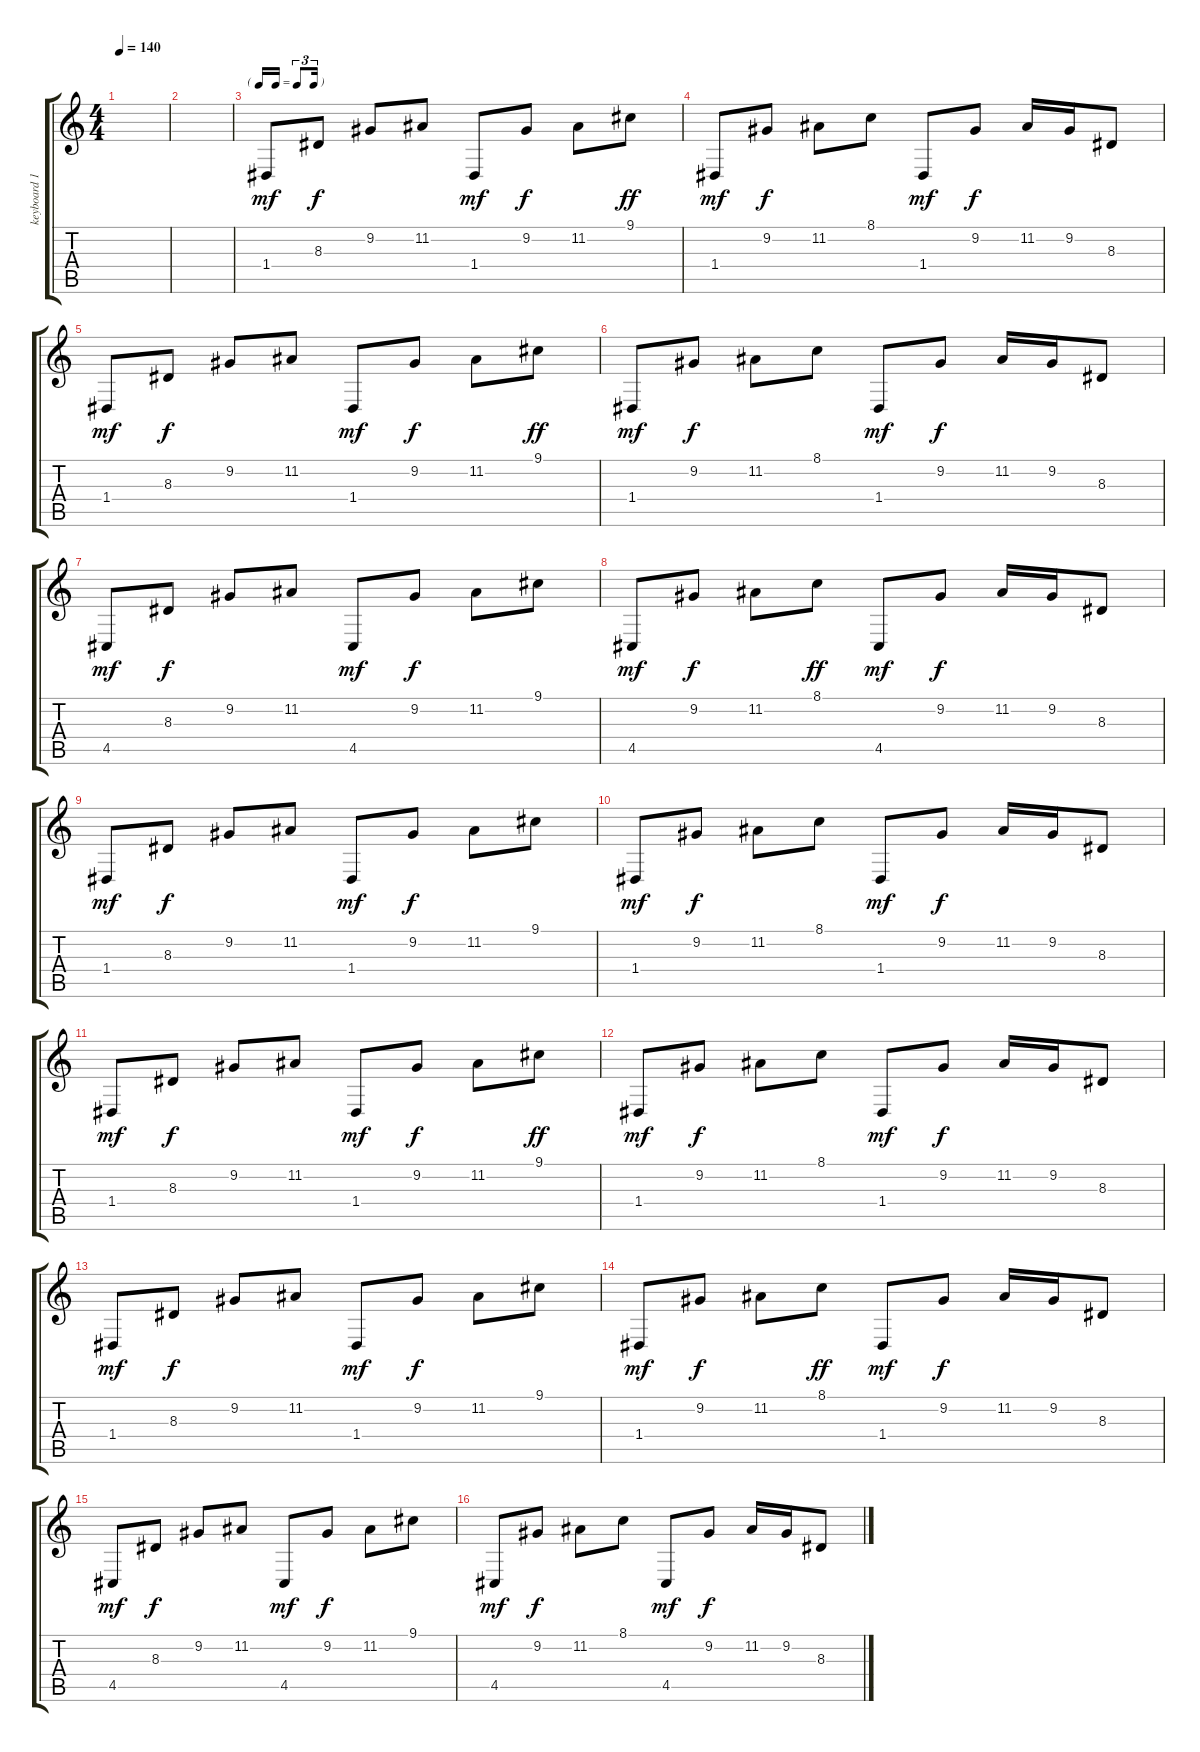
\track ("keyboard 1" "keyboard 1") {instrument fx4atmosphere}
\staff {score tabs}
\tuning (E4 B3 G3 D3 A2 D2) {hide}
\ts (4 4)
\tempo 140
\clef g2
\ks c
|
|
\tf triplet16th
1.4.8{dy mf} 8.3.8{dy f} 9.2.8 11.2.8 1.4.8{dy mf} 9.2.8{dy f} 11.2.8 9.1.8{dy ff} |
1.4.8{dy mf} 9.2.8{dy f} 11.2.8 8.1.8 1.4.8{dy mf} 9.2.8{dy f} 11.2.16 9.2.16 8.3.8 |
1.4.8{dy mf} 8.3.8{dy f} 9.2.8 11.2.8 1.4.8{dy mf} 9.2.8{dy f} 11.2.8 9.1.8{dy ff} |
1.4.8{dy mf} 9.2.8{dy f} 11.2.8 8.1.8 1.4.8{dy mf} 9.2.8{dy f} 11.2.16 9.2.16 8.3.8 |
4.5.8{dy mf} 8.3.8{dy f} 9.2.8 11.2.8 4.5.8{dy mf} 9.2.8{dy f} 11.2.8 9.1.8 |
4.5.8{dy mf} 9.2.8{dy f} 11.2.8 8.1.8{dy ff} 4.5.8{dy mf} 9.2.8{dy f} 11.2.16 9.2.16 8.3.8 |
1.4.8{dy mf} 8.3.8{dy f} 9.2.8 11.2.8 1.4.8{dy mf} 9.2.8{dy f} 11.2.8 9.1.8 |
1.4.8{dy mf} 9.2.8{dy f} 11.2.8 8.1.8 1.4.8{dy mf} 9.2.8{dy f} 11.2.16 9.2.16 8.3.8 |
1.4.8{dy mf} 8.3.8{dy f} 9.2.8 11.2.8 1.4.8{dy mf} 9.2.8{dy f} 11.2.8 9.1.8{dy ff} |
1.4.8{dy mf} 9.2.8{dy f} 11.2.8 8.1.8 1.4.8{dy mf} 9.2.8{dy f} 11.2.16 9.2.16 8.3.8 |
1.4.8{dy mf} 8.3.8{dy f} 9.2.8 11.2.8 1.4.8{dy mf} 9.2.8{dy f} 11.2.8 9.1.8 |
1.4.8{dy mf} 9.2.8{dy f} 11.2.8 8.1.8{dy ff} 1.4.8{dy mf} 9.2.8{dy f} 11.2.16 9.2.16 8.3.8 |
4.5.8{dy mf} 8.3.8{dy f} 9.2.8 11.2.8 4.5.8{dy mf} 9.2.8{dy f} 11.2.8 9.1.8 |
4.5.8{dy mf} 9.2.8{dy f} 11.2.8 8.1.8 4.5.8{dy mf} 9.2.8{dy f} 11.2.16 9.2.16 8.3.8
